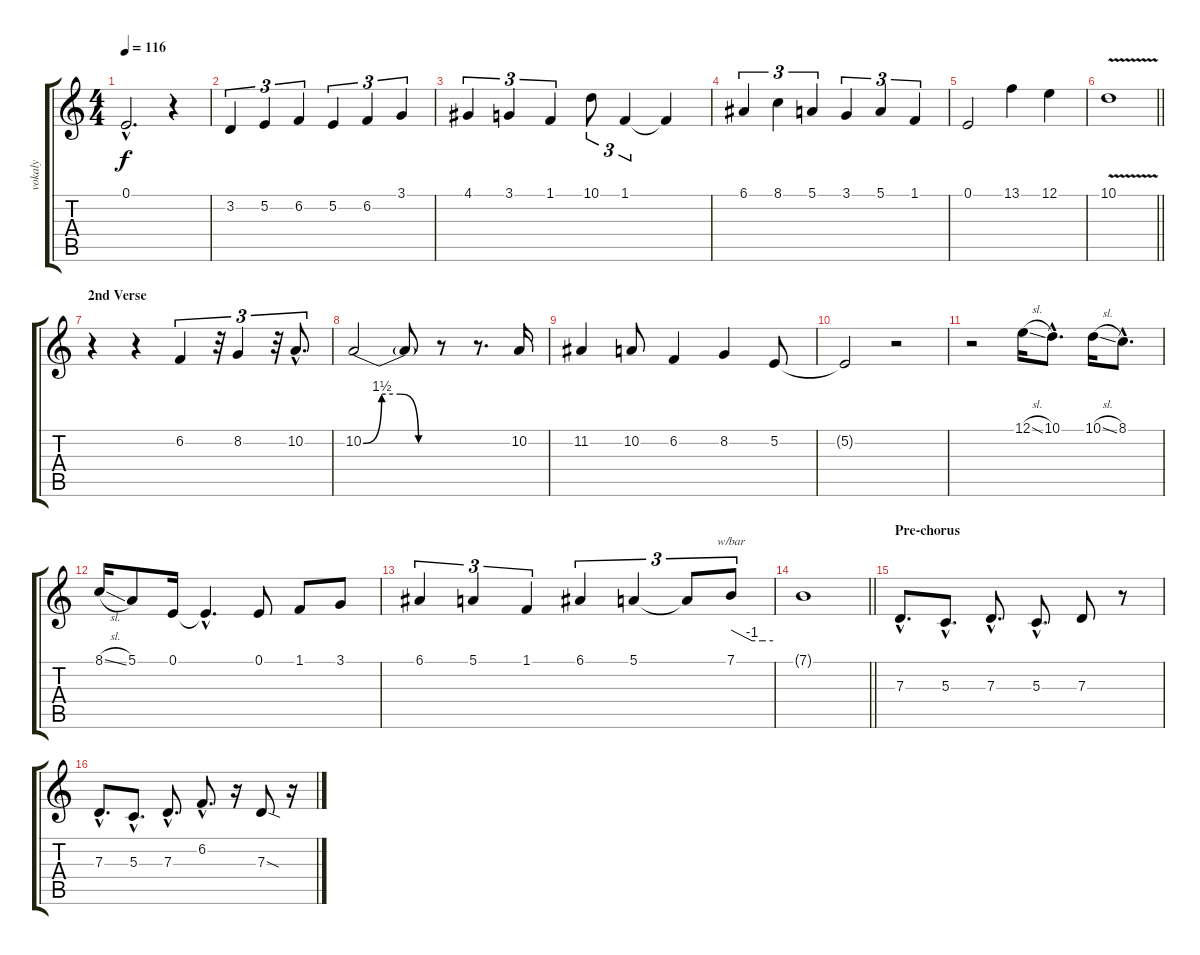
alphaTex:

\track ("vokaly" "vokaly") {instrument oboe}
\staff {score tabs}
\tuning (E4 B3 G3 D3 A2 E2) {hide}
\ts (4 4)
\tempo 116
\clef g2
\ks c
0.1{hac}.2{d dy f} r.4 |
3.2.4{tu (3 2)} 5.2.4{tu (3 2)} 6.2.4{tu (3 2)} 5.2.4{tu (3 2)} 6.2.4{tu (3 2)} 3.1.4{tu (3 2)} |
4.1.4{tu (3 2)} 3.1.4{tu (3 2)} 1.1.4{tu (3 2)} 10.1.8{tu (3 2)} 1.1.4{tu (3 2)} 1.1{t}.4 |
6.1.4{tu (3 2)} 8.1.4{tu (3 2)} 5.1.4{tu (3 2)} 3.1.4{tu (3 2)} 5.1.4{tu (3 2)} 1.1.4{tu (3 2)} |
0.1.2 13.1.4 12.1.4 |
\barLineRight lightlight
10.1{v}.1 |
\section ("" "2nd Verse")
r.4 r.4 6.2.4{tu (3 2)} r.32{tu (3 2)} 8.2.4{tu (3 2)} r.32{tu (3 2)} 10.2{hac}.8{d tu (3 2)} |
10.2{be (custom 0 0 15 6 30 6 45 0 60 0)}.2 10.2{t}.8 r.8 r.8{d} 10.2.16 |
11.2.4 10.2.8 6.2.4 8.2.4 5.2.8 |
5.2{t}.2 r.2 |
r.2 12.1{sl}.16 10.1{hac}.8{d} 10.1{sl}.16 8.1{hac}.8{d} |
8.1{sl}.16 5.1.8 0.1.16 0.1{hac t}.4{d} 0.1.8 1.1.8 3.1.8 |
6.1.4{tu (3 2)} 5.1.4{tu (3 2)} 1.1.4{tu (3 2)} 6.1.4{tu (3 2)} 5.1.4{tu (3 2)} 5.1{t}.8{tu (3 2)} 7.1.8{tu (3 2) tbe (custom default 0 0 30 -4 45 -4 60 -4)} |
\barLineRight lightlight
7.1{t}.1 |
\section ("" "Pre-chorus")
7.3{hac}.8{d} 5.3{hac}.8{d} 7.3{hac}.8{d} 5.3{hac}.8{d} 7.3.8 r.8 |
7.3{hac}.8{d} 5.3{hac}.8{d} 7.3{hac}.8{d} 6.2{hac}.8{d} r.16 7.3{sod}.8 r.16
